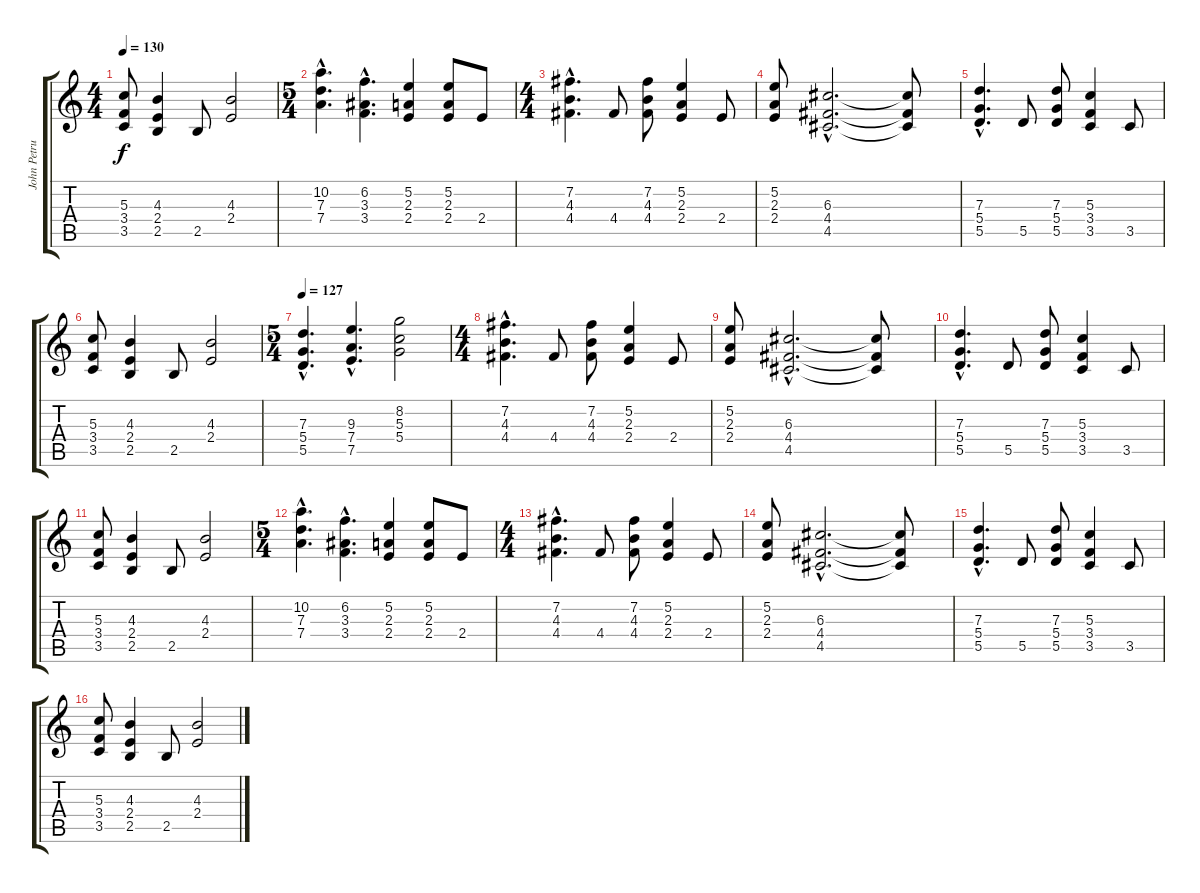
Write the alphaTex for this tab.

\track ("John Petrucci  (Dist.) 2" "John Petru") {instrument distortionguitar}
\staff {score tabs}
\tuning (E4 B3 G3 D3 A2 E2) {hide}
\ts (4 4)
\tempo 130
\clef g2
\ks c
(5.3 3.4 3.5).8{dy f} (4.3 2.4 2.5).4 2.5.8 (4.3 2.4).2 |
\ts (5 4)
(10.2{hac} 7.3{hac} 7.4{hac}).4{d} (6.2{hac} 3.3{hac} 3.4{hac}).4{d} (5.2 2.3 2.4).4 (5.2 2.3 2.4).8 2.4.8 |
\ts (4 4)
(7.2{hac} 4.3{hac} 4.4{hac}).4{d} 4.4.8 (7.2 4.3 4.4).8 (5.2 2.3 2.4).4 2.4.8 |
(5.2 2.3 2.4).8 (6.3{hac} 4.4{hac} 4.5{hac}).2{d} (6.3{t} 4.4{t} 4.5{t}).8 |
(7.3{hac} 5.4{hac} 5.5{hac}).4{d} 5.5.8 (7.3 5.4 5.5).8 (5.3 3.4 3.5).4 3.5.8 |
(5.3 3.4 3.5).8 (4.3 2.4 2.5).4 2.5.8 (4.3 2.4).2 |
\ts (5 4)
\tempo 127
(7.3{hac} 5.4{hac} 5.5{hac}).4{d} (9.3{hac} 7.4{hac} 7.5{hac}).4{d} (8.2 5.3 5.4).2 |
\ts (4 4)
(7.2{hac} 4.3{hac} 4.4{hac}).4{d} 4.4.8 (7.2 4.3 4.4).8 (5.2 2.3 2.4).4 2.4.8 |
(5.2 2.3 2.4).8 (6.3{hac} 4.4{hac} 4.5{hac}).2{d} (6.3{t} 4.4{t} 4.5{t}).8 |
(7.3{hac} 5.4{hac} 5.5{hac}).4{d volume 16} 5.5.8 (7.3 5.4 5.5).8{volume 15} (5.3 3.4 3.5).4 3.5.8 |
(5.3 3.4 3.5).8{volume 14} (4.3 2.4 2.5).4 2.5.8 (4.3 2.4).2{volume 13} |
\ts (5 4)
(10.2{hac} 7.3{hac} 7.4{hac}).4{d volume 12} (6.2{hac} 3.3{hac} 3.4{hac}).4{d volume 11} (5.2 2.3 2.4).4{volume 10} (5.2 2.3 2.4).8{volume 10} 2.4.8 |
\ts (4 4)
(7.2{hac} 4.3{hac} 4.4{hac}).4{d volume 9} 4.4.8 (7.2 4.3 4.4).8{volume 8} (5.2 2.3 2.4).4 2.4.8 |
(5.2 2.3 2.4).8{volume 7} (6.3{hac} 4.4{hac} 4.5{hac}).2{d} (6.3{t} 4.4{t} 4.5{t}).8 |
(7.3{hac} 5.4{hac} 5.5{hac}).4{d volume 5} 5.5.8 (7.3 5.4 5.5).8{volume 4} (5.3 3.4 3.5).4 3.5.8 |
(5.3 3.4 3.5).8{volume 3} (4.3 2.4 2.5).4 2.5.8 (4.3 2.4).2{volume 2}
